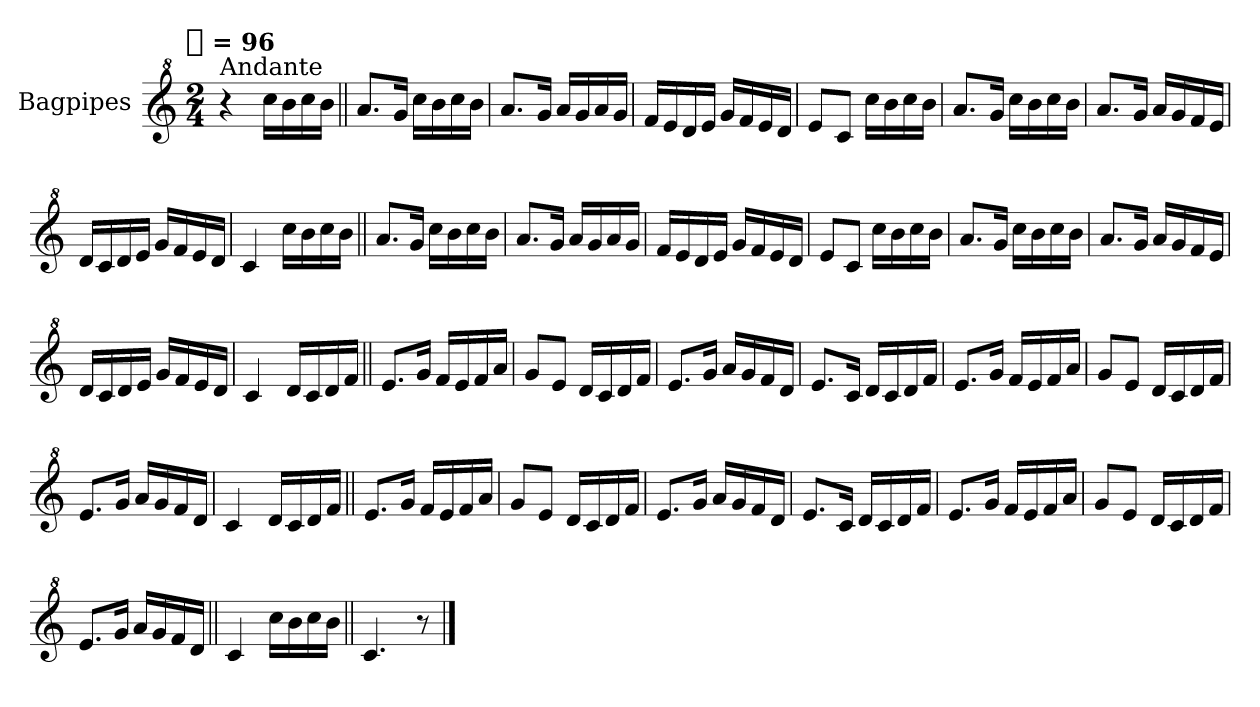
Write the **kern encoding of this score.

**kern
*part1
*staff1
*I"Bagpipes
*I'Bag
*clefG^2
*k[]
!!LO:TX:omd:t=[quarter] = 96
*M2/4
*MM96
=1
!LO:TX:a:t=Andante
4r
16cccLL
16bb
16ccc
16bbJJ
=||
8.aaL
16ggJk
16cccLL
16bb
16ccc
16bbJJ
=
8.aaL
16ggJk
16aaLL
16gg
16aa
16ggJJ
=
16ffLL
16ee
16dd
16eeJJ
16ggLL
16ff
16ee
16ddJJ
=
8eeL
8ccJ
16cccLL
16bb
16ccc
16bbJJ
=
8.aaL
16ggJk
16cccLL
16bb
16ccc
16bbJJ
=
8.aaL
16ggJk
16aaLL
16gg
16ff
16eeJJ
=
16ddLL
16cc
16dd
16eeJJ
16ggLL
16ff
16ee
16ddJJ
=
4cc
16cccLL
16bb
16ccc
16bbJJ
=||
8.aaL
16ggJk
16cccLL
16bb
16ccc
16bbJJ
=
8.aaL
16ggJk
16aaLL
16gg
16aa
16ggJJ
=
16ffLL
16ee
16dd
16eeJJ
16ggLL
16ff
16ee
16ddJJ
=
8eeL
8ccJ
16cccLL
16bb
16ccc
16bbJJ
=
8.aaL
16ggJk
16cccLL
16bb
16ccc
16bbJJ
=
8.aaL
16ggJk
16aaLL
16gg
16ff
16eeJJ
=
16ddLL
16cc
16dd
16eeJJ
16ggLL
16ff
16ee
16ddJJ
=
4cc
16ddLL
16cc
16dd
16ffJJ
=||
8.eeL
16ggJk
16ffLL
16ee
16ff
16aaJJ
=
8ggL
8eeJ
16ddLL
16cc
16dd
16ffJJ
=
8.eeL
16ggJk
16aaLL
16gg
16ff
16ddJJ
=
8.eeL
16ccJk
16ddLL
16cc
16dd
16ffJJ
=
8.eeL
16ggJk
16ffLL
16ee
16ff
16aaJJ
=
8ggL
8eeJ
16ddLL
16cc
16dd
16ffJJ
=
8.eeL
16ggJk
16aaLL
16gg
16ff
16ddJJ
=
4cc
16ddLL
16cc
16dd
16ffJJ
=||
8.eeL
16ggJk
16ffLL
16ee
16ff
16aaJJ
=
8ggL
8eeJ
16ddLL
16cc
16dd
16ffJJ
=
8.eeL
16ggJk
16aaLL
16gg
16ff
16ddJJ
=
8.eeL
16ccJk
16ddLL
16cc
16dd
16ffJJ
=
8.eeL
16ggJk
16ffLL
16ee
16ff
16aaJJ
=
8ggL
8eeJ
16ddLL
16cc
16dd
16ffJJ
=
8.eeL
16ggJk
16aaLL
16gg
16ff
16ddJJ
=||
4cc
16cccLL
16bb
16ccc
16bbJJ
=||
4.cc
8r
==
*-
